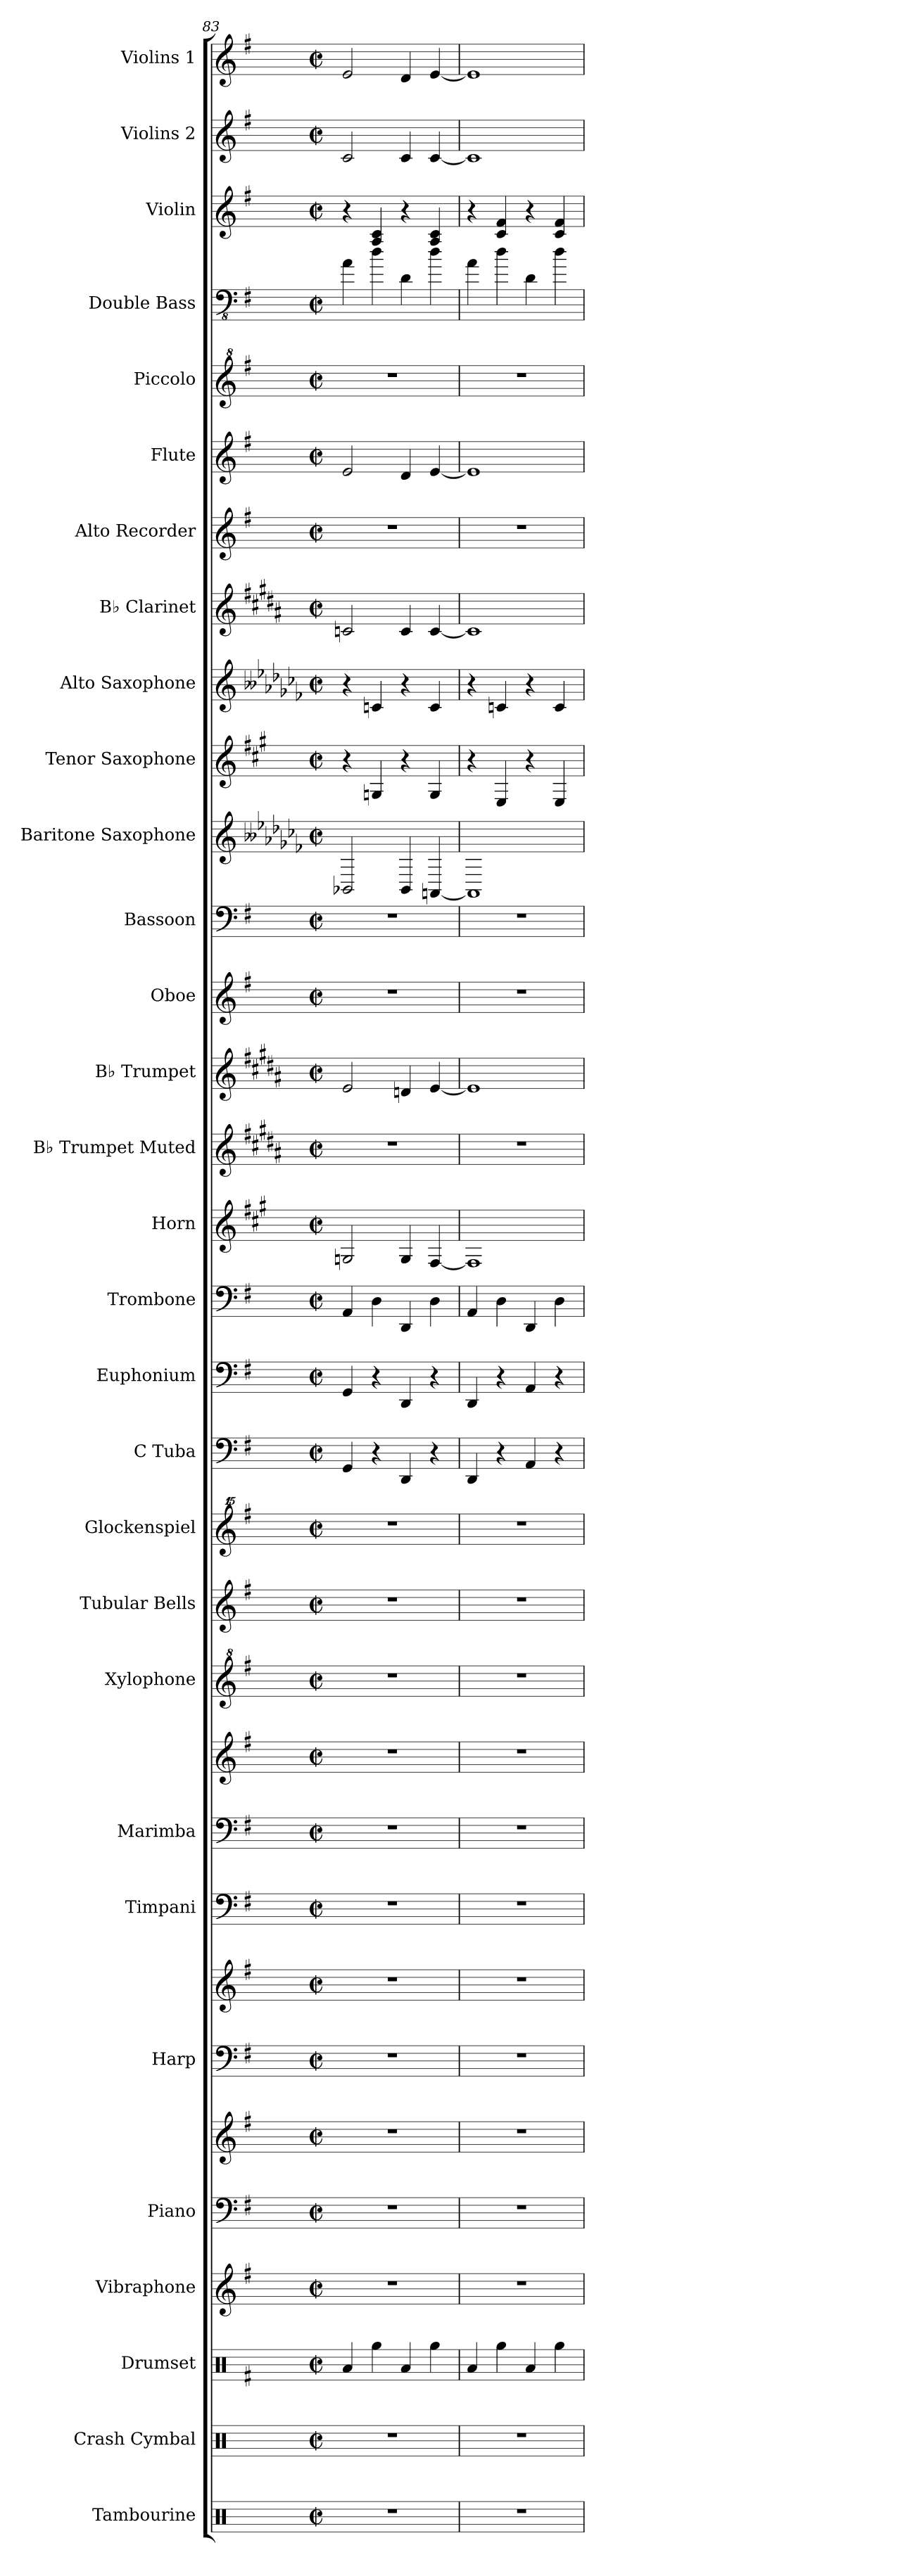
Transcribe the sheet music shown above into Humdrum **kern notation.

**kern	**kern	**kern	**kern	**kern	**kern	**kern	**kern	**kern	**kern	**kern	**kern	**kern	**kern	**kern	**kern	**kern	**kern	**kern	**kern	**kern	**kern	**kern	**kern	**kern	**kern	**kern	**kern	**kern	**kern	**kern	**kern	**kern
*part30	*part29	*part28	*part27	*part26	*part26	*part25	*part25	*part24	*part23	*part23	*part22	*part21	*part20	*part19	*part18	*part17	*part16	*part15	*part14	*part13	*part12	*part11	*part10	*part9	*part8	*part7	*part6	*part5	*part4	*part3	*part2	*part1
*staff33	*staff32	*staff31	*staff30	*staff29	*staff28	*staff27	*staff26	*staff25	*staff24	*staff23	*staff22	*staff21	*staff20	*staff19	*staff18	*staff17	*staff16	*staff15	*staff14	*staff13	*staff12	*staff11	*staff10	*staff9	*staff8	*staff7	*staff6	*staff5	*staff4	*staff3	*staff2	*staff1
*I"Tambourine	*I"Crash Cymbal	*I"Drumset	*I"Vibraphone	*I"Piano	*	*I"Harp	*	*I"Timpani	*I"Marimba	*	*I"Xylophone	*I"Tubular Bells	*I"Glockenspiel	*I"C Tuba	*I"Euphonium	*I"Trombone	*I"Horn	*I"B♭ Trumpet Muted	*I"B♭ Trumpet	*I"Oboe	*I"Bassoon	*I"Baritone Saxophone	*I"Tenor Saxophone	*I"Alto Saxophone	*I"B♭ Clarinet	*I"Alto Recorder	*I"Flute	*I"Piccolo	*I"Double Bass	*I"Violin	*I"Violins 2	*I"Violins 1
*I'Tamb.	*I'Cr. Cym.	*I'Drs.	*I'Vib.	*I'Pno.	*	*I'Hrp.	*	*I'Timp.	*I'Mrm.	*	*I'Xyl.	*I'Tu. Be.	*I'Glk.	*I'C Tu.	*I'Eu.	*I'Trb.	*I'Hn.	*I'B♭ Tpt. Mut	*I'B♭ Tpt.	*I'Ob.	*I'Bsn.	*I'Bar. Sax.	*I'T. Sax.	*I'A. Sax.	*I'B♭ Cl.	*I'A. Rec.	*I'Fl.	*I'Picc.	*	*I'Vln.	*I'Vlns. 2	*I'Vlns. 1
*clefX	*clefX	*clefX	*clefG2	*clefF4	*clefG2	*clefF4	*clefG2	*clefF4	*clefF4	*clefG2	*clefG^2	*clefG2	*clefG^^2	*clefF4	*clefF4	*clefF4	*clefG2	*clefG2	*clefG2	*clefG2	*clefF4	*clefG2	*clefG2	*clefG2	*clefG2	*clefG2	*clefG2	*clefG^2	*clefFv4	*clefG2	*clefG2	*clefG2
*	*	*	*	*	*	*	*	*	*	*	*	*	*	*	*	*	*ITrd4c7	*ITrd1c2	*ITrd1c2	*	*	*ITrd12c21	*ITrd8c14	*ITrd5c9	*ITrd1c2	*	*	*ITrd-7c-12	*ITrd7c12	*	*	*
*k[]	*k[]	*k[f#]	*k[f#]	*k[f#]	*k[f#]	*k[f#]	*k[f#]	*k[f#]	*k[f#]	*k[f#]	*k[f#]	*k[f#]	*k[f#]	*k[f#]	*k[f#]	*k[f#]	*k[f#c#]	*k[f#c#g#]	*k[f#c#g#]	*k[f#]	*k[f#]	*k[b--e-a-d-g-c-f-]	*k[f#c#g#]	*k[b--e-a-d-g-c-f-]	*k[f#c#g#]	*k[f#]	*k[f#]	*k[f#]	*k[f#]	*k[f#]	*k[f#]	*k[f#]
*C:	*C:	*G:	*G:	*G:	*G:	*G:	*G:	*G:	*G:	*G:	*G:	*G:	*G:	*G:	*G:	*G:	*D:	*A:	*A:	*G:	*G:	*F-:	*A:	*F-:	*A:	*G:	*G:	*G:	*G:	*G:	*G:	*G:
*M2/2	*M2/2	*M2/2	*M2/2	*M2/2	*M2/2	*M2/2	*M2/2	*M2/2	*M2/2	*M2/2	*M2/2	*M2/2	*M2/2	*M2/2	*M2/2	*M2/2	*M2/2	*M2/2	*M2/2	*M2/2	*M2/2	*M2/2	*M2/2	*M2/2	*M2/2	*M2/2	*M2/2	*M2/2	*M2/2	*M2/2	*M2/2	*M2/2
*met(c|)	*met(c|)	*met(c|)	*met(c|)	*met(c|)	*met(c|)	*met(c|)	*met(c|)	*met(c|)	*met(c|)	*met(c|)	*met(c|)	*met(c|)	*met(c|)	*met(c|)	*met(c|)	*met(c|)	*met(c|)	*met(c|)	*met(c|)	*met(c|)	*met(c|)	*met(c|)	*met(c|)	*met(c|)	*met(c|)	*met(c|)	*met(c|)	*met(c|)	*met(c|)	*met(c|)	*met(c|)	*met(c|)
=83	=83	=83	=83	=83	=83	=83	=83	=83	=83	=83	=83	=83	=83	=83	=83	=83	=83	=83	=83	=83	=83	=83	=83	=83	=83	=83	=83	=83	=83	=83	=83	=83
1r	1r	4Ra/	1r	1r	1r	1r	1r	1r	1r	1r	1r	1r	1r	4GG/	4GG/	4AA/	2C/	1r	2d/	1r	1r	2BBB-X/	4r	4r	2B-X/	1r	2e/	1r	4AA\	4r	2c/	2e/
.	.	4Rgg\	.	.	.	.	.	.	.	.	.	.	.	4r	4r	4D\	.	.	.	.	.	.	4GG/	4E-X/	.	.	.	.	4D\	4A/ 4c/	.	.
.	.	4Ra/	.	.	.	.	.	.	.	.	.	.	.	4DD/	4DD/	4DD/	4C/	.	4c/	.	.	4BBB-/	4r	4r	4B-/	.	4d/	.	4DD\	4r	4c/	4d/
.	.	4Rgg\	.	.	.	.	.	.	.	.	.	.	.	4r	4r	4D\	[4BB/	.	[4d/	.	.	[4AAA/	4GG/	4E-/	[4B-/	.	[4e/	.	4D\	4A/ 4c/	[4c/	[4e/
=84	=84	=84	=84	=84	=84	=84	=84	=84	=84	=84	=84	=84	=84	=84	=84	=84	=84	=84	=84	=84	=84	=84	=84	=84	=84	=84	=84	=84	=84	=84	=84	=84
1r	1r	4Ra/	1r	1r	1r	1r	1r	1r	1r	1r	1r	1r	1r	4DD/	4DD/	4AA/	1BB]	1r	1d]	1r	1r	1AAA]	4r	4r	1B-]	1r	1e]	1r	4AA\	4r	1c]	1e]
.	.	4Rgg\	.	.	.	.	.	.	.	.	.	.	.	4r	4r	4D\	.	.	.	.	.	.	4EE/	4E-X/	.	.	.	.	4D\	4c/ 4f#/	.	.
.	.	4Ra/	.	.	.	.	.	.	.	.	.	.	.	4AA/	4AA/	4DD/	.	.	.	.	.	.	4r	4r	.	.	.	.	4DD\	4r	.	.
.	.	4Rgg\	.	.	.	.	.	.	.	.	.	.	.	4r	4r	4D\	.	.	.	.	.	.	4EE/	4E-/	.	.	.	.	4D\	4c/ 4f#/	.	.
=	=	=	=	=	=	=	=	=	=	=	=	=	=	=	=	=	=	=	=	=	=	=	=	=	=	=	=	=	=	=	=	=
*-	*-	*-	*-	*-	*-	*-	*-	*-	*-	*-	*-	*-	*-	*-	*-	*-	*-	*-	*-	*-	*-	*-	*-	*-	*-	*-	*-	*-	*-	*-	*-	*-
